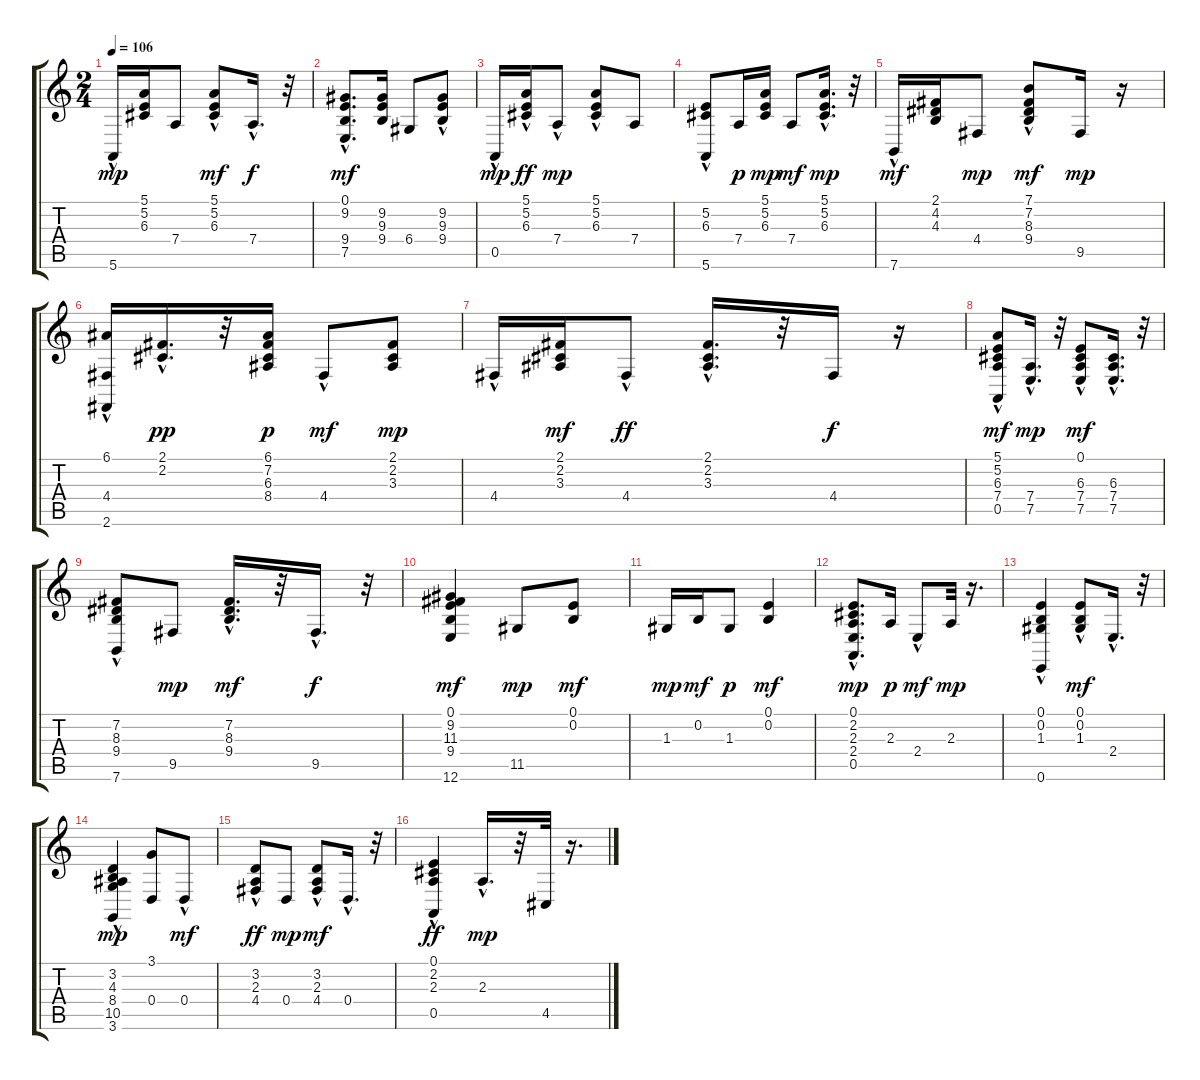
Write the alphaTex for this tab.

\track "" {instrument acousticgrandpiano}
\staff {score tabs}
\tuning (E4 B3 G3 D3 A2 E2) {hide}
\ts (2 4)
\tempo 106
\clef g2
\ks c
5.6{hac}.16{dy mp} (5.1 5.2 6.3).16 7.4.8 (5.1 5.2{hac} 6.3).8{dy mf} 7.4{hac}.16{d dy f} r.32 |
(0.1 9.2 9.4 7.5{hac}).8{d dy mf} (9.2 9.3 9.4).16 6.4.8 (9.2 9.3{hac} 9.4{hac}).8 |
0.5{hac}.16{dy mp} (5.1{hac} 5.2 6.3).16{dy ff} 7.4{hac}.8{dy mp} (5.1{hac} 5.2 6.3{hac}).8 7.4.8 |
(5.2{hac} 6.3{hac} 5.6{hac}).8 7.4.16{dy p} (5.1 5.2 6.3).16{dy mp} 7.4.8{dy mf} (5.1{hac} 5.2{hac} 6.3{hac}).16{d dy mp} r.32 |
7.6{hac}.16{dy mf} (2.1 4.2 4.3).16 4.4.8{dy mp} (7.1 7.2 8.3{hac} 9.4).8{dy mf} 9.5.16{dy mp} r.16 |
(6.1 4.4{hac} 2.6{hac}).16 (2.1 2.2{hac}).16{d dy pp} r.32 (6.1 7.2 6.3 8.4).16{dy p} 4.4{hac}.8{dy mf} (2.1 2.2 3.3).8{dy mp} |
4.4{hac}.16 (2.1 2.2 3.3).16{dy mf} 4.4{hac}.8{dy ff} (2.1 2.2 3.3{hac}).16{d} r.32 4.4.16{dy f} r.16 |
(5.1{hac} 5.2{hac} 6.3{hac} 7.4{hac} 0.5).8{dy mf} (7.4{hac} 7.5{hac}).16{d dy mp} r.32 (0.1 6.3{hac} 7.4{hac} 7.5{hac}).8{dy mf} (6.3 7.4 7.5{hac}).16{d} r.32 |
(7.2{hac} 8.3{hac} 9.4{hac} 7.6{hac}).8 9.5.8{dy mp} (7.2{hac} 8.3{hac} 9.4{hac}).16{d dy mf} r.32 9.5{hac}.16{d dy f} r.32 |
(0.1 9.2 11.3 9.4 12.6).4{dy mf} 11.5.8{dy mp} (0.1 0.2).8{dy mf} |
1.3.16{dy mp} 0.2.16{dy mf} 1.3.8{dy p} (0.1 0.2).4{dy mf} |
(0.1{hac} 2.2 2.3 2.4{hac} 0.5).8{d dy mp} 2.3.16{dy p} 2.4{hac}.8{dy mf} 2.3.32{dy mp} r.16{d} |
(0.1{hac} 0.2{hac} 1.3{hac} 0.6{hac}).4 (0.1{hac} 0.2 1.3).8{dy mf} 2.4{hac}.16{d} r.32 |
(3.2 4.3 8.4 10.5 3.6{hac}).4{dy mp} (3.1 0.4).8 0.4{hac}.8{dy mf} |
(3.2{hac} 2.3{hac} 4.4{hac}).8{dy ff} 0.4.8{dy mp} (3.2 2.3 4.4{hac}).8{dy mf} 0.4{hac}.16{d} r.32 |
(0.1 2.2 2.3{hac} 0.5).4{dy ff} 2.3{hac}.16{d dy mp} r.32 4.5.32 r.16{d}
